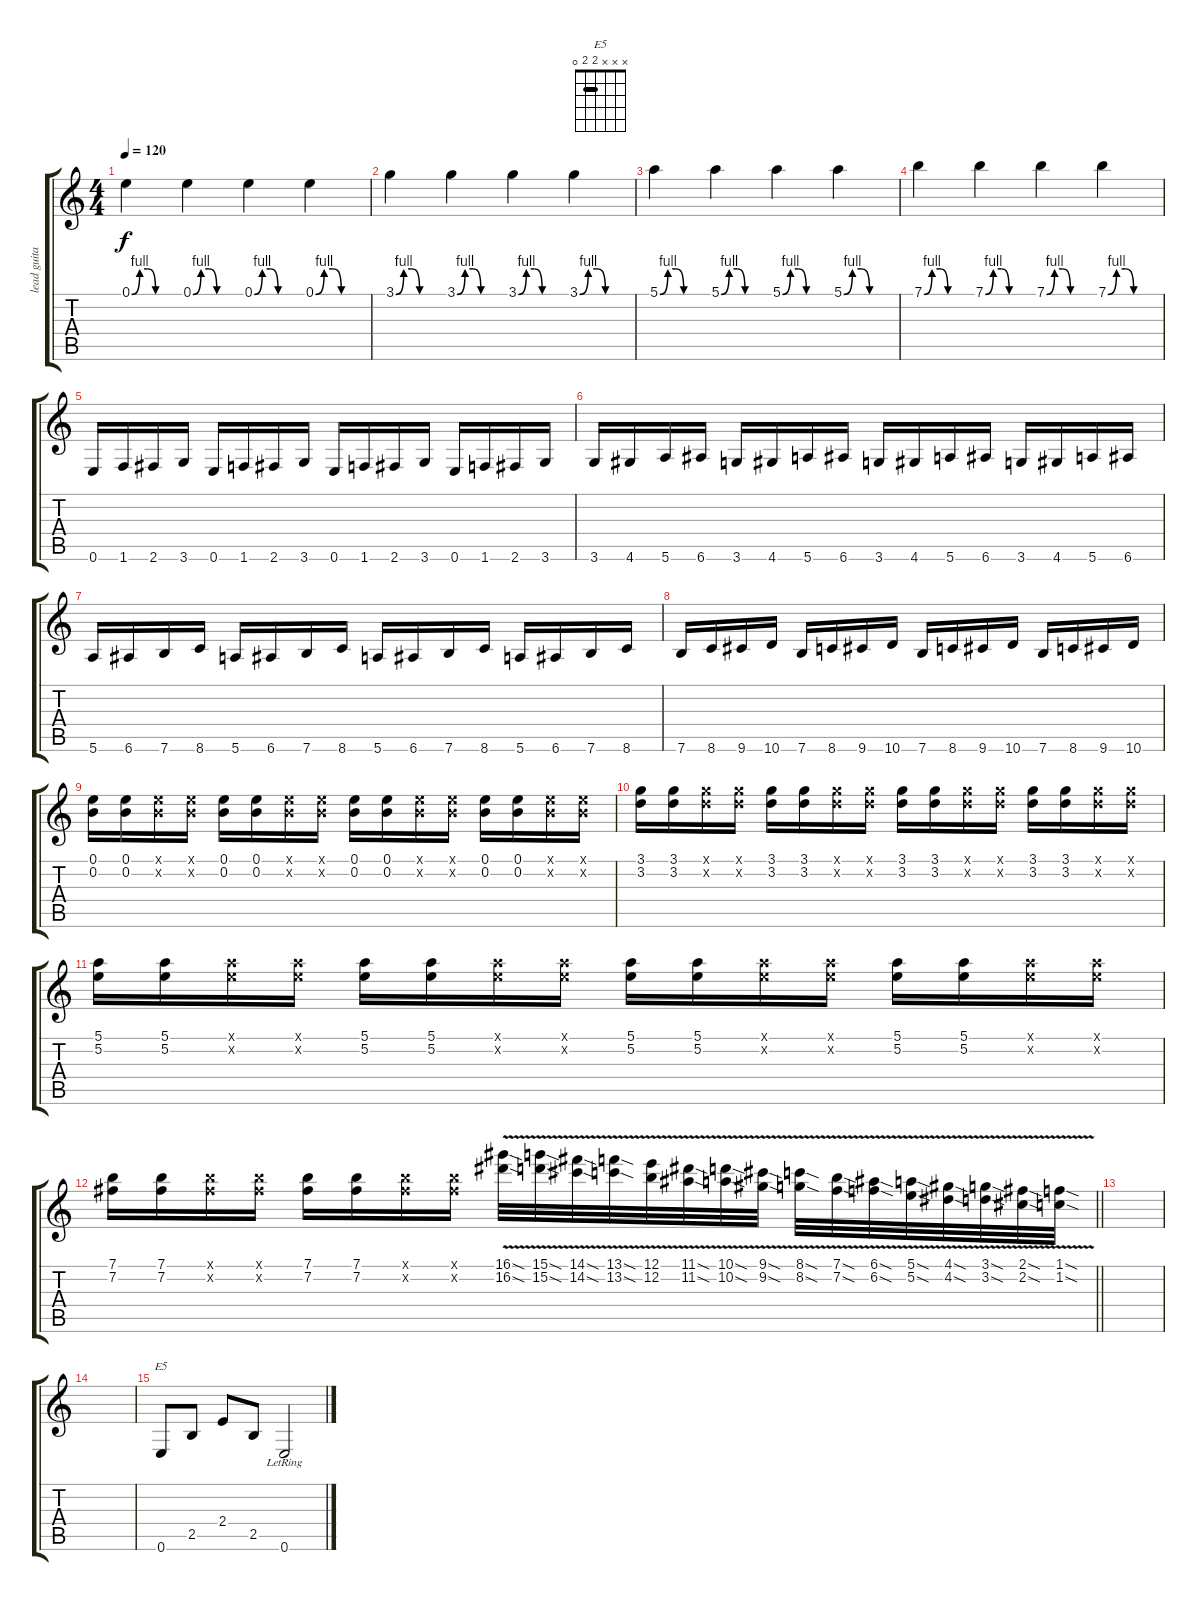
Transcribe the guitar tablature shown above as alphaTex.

\track ("lead guitar" "lead guita") {instrument overdrivenguitar}
\staff {score tabs}
\tuning (E4 B3 G3 D3 A2 E2) {hide}
\chord ("E5" x x x 2 2 0) {barre 2}
\ts (4 4)
\tempo 120
\clef g2
\ks c
0.1{be (custom 0 0 10 4 20 4 30 0 60 0)}.4{dy f} 0.1{be (custom 0 0 10 4 20 4 30 0 60 0)}.4 0.1{be (custom 0 0 10 4 20 4 30 0 60 0)}.4 0.1{be (custom 0 0 10 4 20 4 30 0 60 0)}.4 |
3.1{be (custom 0 0 10 4 20 4 30 0 60 0)}.4 3.1{be (custom 0 0 10 4 20 4 30 0 60 0)}.4 3.1{be (custom 0 0 10 4 20 4 30 0 60 0)}.4 3.1{be (custom 0 0 10 4 20 4 30 0 60 0)}.4 |
5.1{be (custom 0 0 10 4 20 4 30 0 60 0)}.4 5.1{be (custom 0 0 10 4 20 4 30 0 60 0)}.4 5.1{be (custom 0 0 10 4 20 4 30 0 60 0)}.4 5.1{be (custom 0 0 10 4 20 4 30 0 60 0)}.4 |
7.1{be (custom 0 0 10 4 20 4 30 0 60 0)}.4 7.1{be (custom 0 0 10 4 20 4 30 0 60 0)}.4 7.1{be (custom 0 0 10 4 20 4 30 0 60 0)}.4 7.1{be (custom 0 0 10 4 20 4 30 0 60 0)}.4 |
0.6.16 1.6.16 2.6.16 3.6.16 0.6.16 1.6.16 2.6.16 3.6.16 0.6.16 1.6.16 2.6.16 3.6.16 0.6.16 1.6.16 2.6.16 3.6.16 |
3.6.16 4.6.16 5.6.16 6.6.16 3.6.16 4.6.16 5.6.16 6.6.16 3.6.16 4.6.16 5.6.16 6.6.16 3.6.16 4.6.16 5.6.16 6.6.16 |
5.6.16 6.6.16 7.6.16 8.6.16 5.6.16 6.6.16 7.6.16 8.6.16 5.6.16 6.6.16 7.6.16 8.6.16 5.6.16 6.6.16 7.6.16 8.6.16 |
7.6.16 8.6.16 9.6.16 10.6.16 7.6.16 8.6.16 9.6.16 10.6.16 7.6.16 8.6.16 9.6.16 10.6.16 7.6.16 8.6.16 9.6.16 10.6.16 |
(0.1 0.2).16 (0.1 0.2).16 (0.1{x} 0.2{x}).16 (0.1{x} 0.2{x}).16 (0.1 0.2).16 (0.1 0.2).16 (0.1{x} 0.2{x}).16 (0.1{x} 0.2{x}).16 (0.1 0.2).16 (0.1 0.2).16 (0.1{x} 0.2{x}).16 (0.1{x} 0.2{x}).16 (0.1 0.2).16 (0.1 0.2).16 (0.1{x} 0.2{x}).16 (0.1{x} 0.2{x}).16 |
(3.1 3.2).16 (3.1 3.2).16 (3.1{x} 3.2{x}).16 (3.1{x} 3.2{x}).16 (3.1 3.2).16 (3.1 3.2).16 (3.1{x} 3.2{x}).16 (3.1{x} 3.2{x}).16 (3.1 3.2).16 (3.1 3.2).16 (3.1{x} 3.2{x}).16 (3.1{x} 3.2{x}).16 (3.1 3.2).16 (3.1 3.2).16 (3.1{x} 3.2{x}).16 (3.1{x} 3.2{x}).16 |
(5.1 5.2).16 (5.1 5.2).16 (5.1{x} 5.2{x}).16 (5.1{x} 5.2{x}).16 (5.1 5.2).16 (5.1 5.2).16 (5.1{x} 5.2{x}).16 (5.1{x} 5.2{x}).16 (5.1 5.2).16 (5.1 5.2).16 (5.1{x} 5.2{x}).16 (5.1{x} 5.2{x}).16 (5.1 5.2).16 (5.1 5.2).16 (5.1{x} 5.2{x}).16 (5.1{x} 5.2{x}).16 |
\barLineRight lightlight
(7.1 7.2).16 (7.1 7.2).16 (7.1{x} 7.2{x}).16 (7.1{x} 7.2{x}).16 (7.1 7.2).16 (7.1 7.2).16 (7.1{x} 7.2{x}).16 (7.1{x} 7.2{x}).16 (16.1{v sod} 16.2{v sod}).32 (15.1{v sod} 15.2{v sod}).32 (14.1{v sod} 14.2{v sod}).32 (13.1{v sod} 13.2{v sod}).32 (12.1{v} 12.2{v}).32 (11.1{v sod} 11.2{v sod}).32 (10.1{v sod} 10.2{v sod}).32 (9.1{v sod} 9.2{v sod}).32 (8.1{v sod} 8.2{v sod}).32 (7.1{v sod} 7.2{v sod}).32 (6.1{v sod} 6.2{v sod}).32 (5.1{v sod} 5.2{v sod}).32 (4.1{v sod} 4.2{v sod}).32 (3.1{v sod} 3.2{v sod}).32 (2.1{v sod} 2.2{v sod}).32 (1.1{v sod} 1.2{v sod}).32 |
|
|
0.6.8{ch "E5"} 2.5.8 2.4.8 2.5.8 0.6{lr}.2
